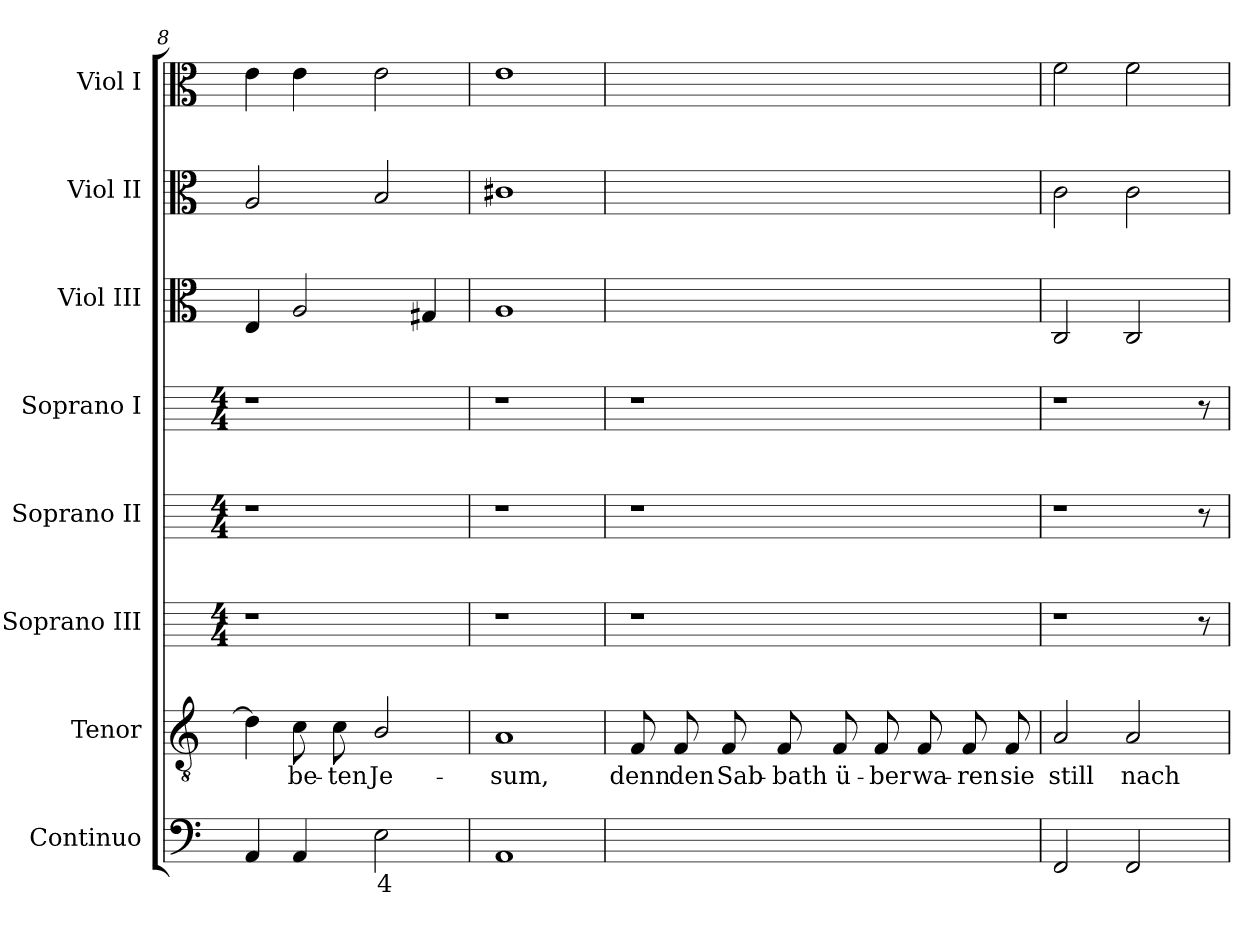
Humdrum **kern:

**kern	**text	**kern	**text	**kern	**kern	**kern	**kern	**kern	**kern
*part8	*part8	*part7	*part7	*part6	*part5	*part4	*part3	*part2	*part1
*staff8	*staff8	*staff7	*staff7	*staff6	*staff5	*staff4	*staff3	*staff2	*staff1
*I"Continuo	*	*I"Tenor	*	*I"Soprano III	*I"Soprano II	*I"Soprano I	*I"Viol III	*I"Viol II	*I"Viol I
*	*	*I'T	*	*I'S III	*I'S II	*I'S I	*I'V III	*I'V II	*I'V I
!!LO:LB:g=z
*clefF4	*	*clefGv2	*	*	*	*	*clefC3	*clefC3	*clefC3
*k[]	*	*k[]	*	*	*	*	*k[]	*k[]	*k[]
*C:	*	*C:	*	*	*	*	*C:	*C:	*C:
*	*	*	*	*M4/4	*M4/4	*M4/4	*	*	*
=8	=8	=8	=8	=8	=8	=8	=8	=8	=8
4AA	.	4d]	.	1r	1r	1r	4E	2A	4e
!	!	!	!LO:LY:b	!	!	!	!	!	!
4AA	.	8c	be-	.	.	.	2A	.	4e
!	!	!	!LO:LY:b	!	!	!	!	!	!
.	.	8c	-ten	.	.	.	.	.	.
!	!LO:LY:b	!	!LO:LY:b	!	!	!	!	!	!
2E	4	2B/	Je-	.	.	.	.	2B	2e
.	.	.	.	.	.	.	4G#X	.	.
=9	=9	=9	=9	=9	=9	=9	=9	=9	=9
!	!	!	!LO:LY:b	!	!	!	!	!	!
1AA	.	1A	-sum,	1r	1r	1r	1A	1c#X	1e
=10	=10	=10	=10	=10	=10	=10	=10	=10	=10
!	!	!	!LO:LY:b	!	!	!	!	!	!
[1BB-Xyy	.	8F	denn	1r	1r	1r	[1Dyy	[1B-Xyy	[1fyy
!	!	!	!LO:LY:b	!	!	!	!	!	!
.	.	8F	den	.	.	.	.	.	.
!	!	!	!LO:LY:b	!	!	!	!	!	!
.	.	8F	Sab-	.	.	.	.	.	.
!	!	!	!LO:LY:b	!	!	!	!	!	!
.	.	8F	-bath	.	.	.	.	.	.
!	!	!	!LO:LY:b	!	!	!	!	!	!
.	.	8F	ü-	.	.	.	.	.	.
!	!	!	!LO:LY:b	!	!	!	!	!	!
.	.	8F	-ber	.	.	.	.	.	.
!	!	!	!LO:LY:b	!	!	!	!	!	!
.	.	8F	wa-	.	.	.	.	.	.
!	!	!	!LO:LY:b	!	!	!	!	!	!
.	.	8F	-ren	.	.	.	.	.	.
!	!	!	!LO:LY:b	!	!	!	!	!	!
8BB-yy]	.	8F	sie	8ryy	8ryy	8ryy	8Dyy]	8B-yy]	8fyy]
=11	=11	=11	=11	=11	=11	=11	=11	=11	=11
!	!	!	!LO:LY:b	!	!	!	!	!	!
2FF	.	2A	still	1r	1r	1r	2C	2c	2f
!	!	!	!LO:LY:b	!	!	!	!	!	!
2FF	.	2A	nach	.	.	.	2C	2c	2f
8ryy	.	8ryy	.	8r	8r	8r	8ryy	8ryy	8ryy
=	=	=	=	=	=	=	=	=	=
*-	*-	*-	*-	*-	*-	*-	*-	*-	*-
